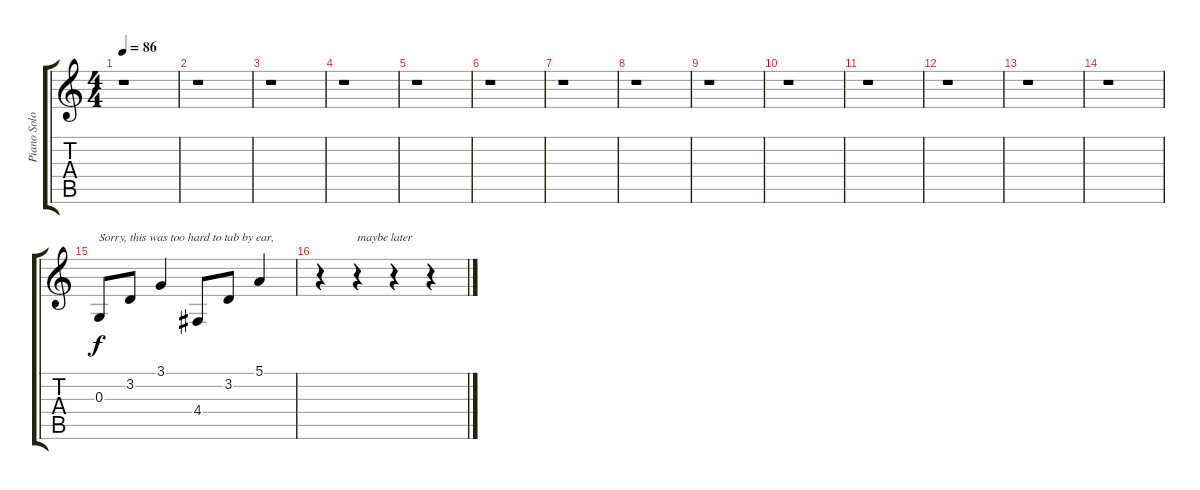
\track ("Piano Solo" "Piano Solo") {instrument acousticgrandpiano}
\staff {score tabs}
\tuning (E4 B3 G3 D3 A2 E2) {hide}
\ts (4 4)
\tempo 86
\clef g2
\ks c
r.1{dy f} |
r.1 |
r.1 |
r.1 |
r.1 |
r.1 |
r.1 |
r.1 |
r.1 |
r.1 |
r.1 |
r.1 |
r.1 |
r.1 |
0.3.8{txt "Sorry, this was too hard to tab by ear,"} 3.2.8 3.1.4 4.4.8 3.2.8 5.1.4 |
r.4 r.4{txt "maybe later"} r.4 r.4
